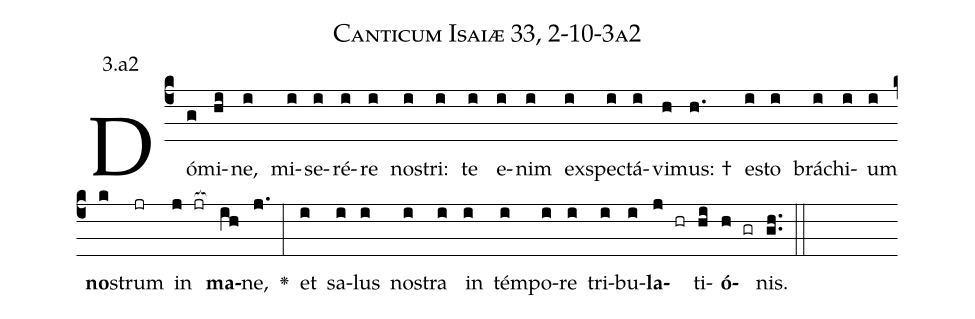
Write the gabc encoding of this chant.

name: Canticum Isaiæ 33, 2-10-3a2;
annotation: 3.a2;
%%
(c4)Dó(g)mi(hi)ne,(i) mi(i)se(i)ré(i)re(i) no(i)stri:(i) te(i) e(i)nim(i) ex(i)spe(i)ctá(i)vi(h)mus: †(h.) e(i)sto(i) brá(i)chi(i)um(i) <b>no</b>(k)strum(jr) in(j jr[ocb:1{]) <b>ma</b>(ih[ocb:0}])ne,(j.) <v>\greheightstar</v>(:) et(i) sa(i)lus(i) no(i)stra(i) in(i) tém(i)po(i)re(i) tri(i)bu(i)<b>la</b>(j hr)ti(hi)<b>ó</b>(h gr)nis.(gh..) (::)


%E(i) u(i) o(j) u(hi) a(h) e.(gh..) (::)
